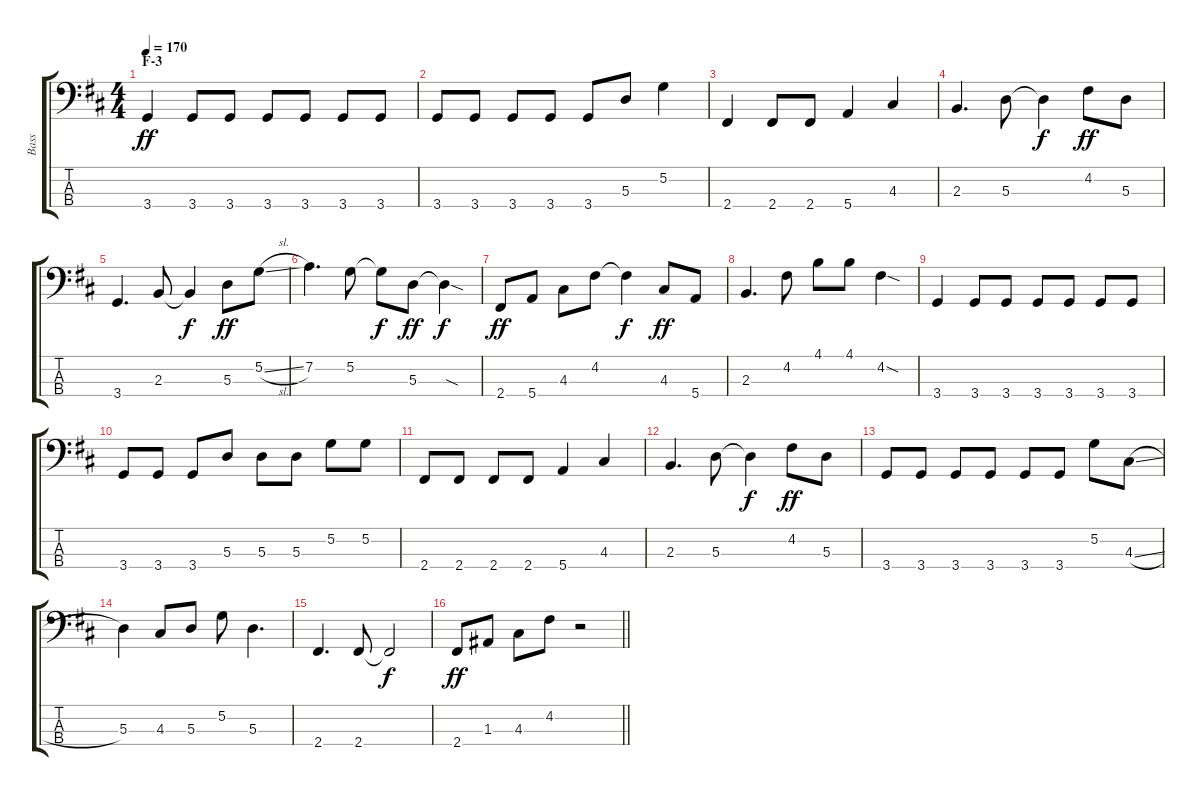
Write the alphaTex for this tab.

\track ("Bass" "Bass") {instrument electricbassfinger}
\staff {score tabs}
\tuning (G2 D2 A1 E1) {hide}
\ts (4 4)
\section ("" "F-3")
\tempo 170
\clef f4
\ks d
3.4.4{dy ff} 3.4.8 3.4.8 3.4.8 3.4.8 3.4.8 3.4.8 |
3.4.8 3.4.8 3.4.8 3.4.8 3.4.8 5.3.8 5.2.4 |
2.4.4 2.4.8 2.4.8 5.4.4 4.3.4 |
2.3.4{d} 5.3.8 5.3{t}.4{dy f} 4.2.8{dy ff} 5.3.8 |
3.4.4{d} 2.3.8 2.3{t}.4{dy f} 5.3.8{dy ff} 5.2{sl}.8 |
7.2.4{d} 5.2.8 5.2{t}.8{dy f} 5.3.8{dy ff} 5.3{sod t}.4{dy f} |
2.4.8{dy ff} 5.4.8 4.3.8 4.2.8 4.2{t}.4{dy f} 4.3.8{dy ff} 5.4.8 |
2.3.4{d} 4.2.8 4.1.8 4.1.8 4.2{sod}.4 |
3.4.4 3.4.8 3.4.8 3.4.8 3.4.8 3.4.8 3.4.8 |
3.4.8 3.4.8 3.4.8 5.3.8 5.3.8 5.3.8 5.2.8 5.2.8 |
2.4.8 2.4.8 2.4.8 2.4.8 5.4.4 4.3.4 |
2.3.4{d} 5.3.8 5.3{t}.4{dy f} 4.2.8{dy ff} 5.3.8 |
3.4.8 3.4.8 3.4.8 3.4.8 3.4.8 3.4.8 5.2.8 4.3{sl}.8 |
5.3.4 4.3.8 5.3.8 5.2.8 5.3.4{d} |
2.4.4{d} 2.4.8 2.4{t}.2{dy f} |
\barLineRight lightlight
2.4.8{dy ff} 1.3.8 4.3.8 4.2.8 r.2
